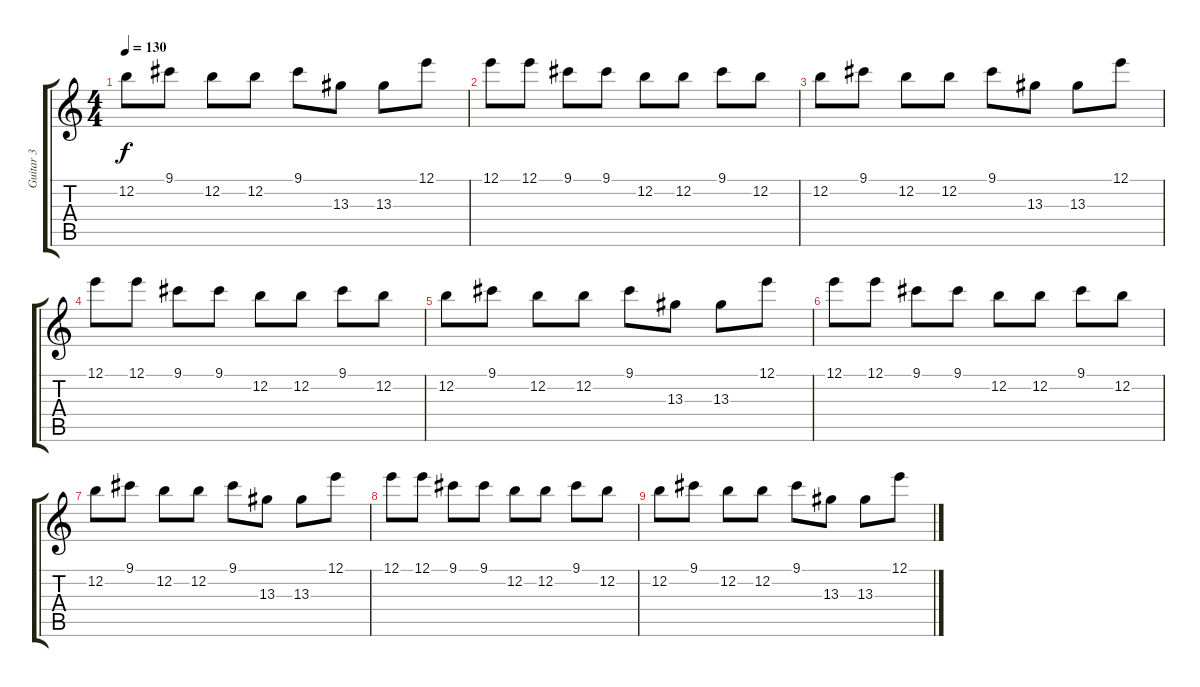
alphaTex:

\track ("Guitar 3" "Guitar 3") {instrument acousticguitarsteel}
\staff {score tabs}
\tuning (E4 B3 G3 D3 A2 E2) {hide}
\ts (4 4)
\tempo 130
\clef g2
\ks c
12.2.8{dy f} 9.1.8 12.2.8 12.2.8 9.1.8 13.3.8 13.3.8 12.1.8 |
12.1.8 12.1.8 9.1.8 9.1.8 12.2.8 12.2.8 9.1.8 12.2.8 |
12.2.8 9.1.8 12.2.8 12.2.8 9.1.8 13.3.8 13.3.8 12.1.8 |
12.1.8 12.1.8 9.1.8 9.1.8 12.2.8 12.2.8 9.1.8 12.2.8 |
12.2.8 9.1.8 12.2.8 12.2.8 9.1.8 13.3.8 13.3.8 12.1.8 |
12.1.8 12.1.8 9.1.8 9.1.8 12.2.8 12.2.8 9.1.8 12.2.8 |
12.2.8 9.1.8 12.2.8 12.2.8 9.1.8 13.3.8 13.3.8 12.1.8 |
12.1.8 12.1.8 9.1.8 9.1.8 12.2.8 12.2.8 9.1.8 12.2.8 |
12.2.8 9.1.8 12.2.8 12.2.8 9.1.8 13.3.8 13.3.8 12.1.8
